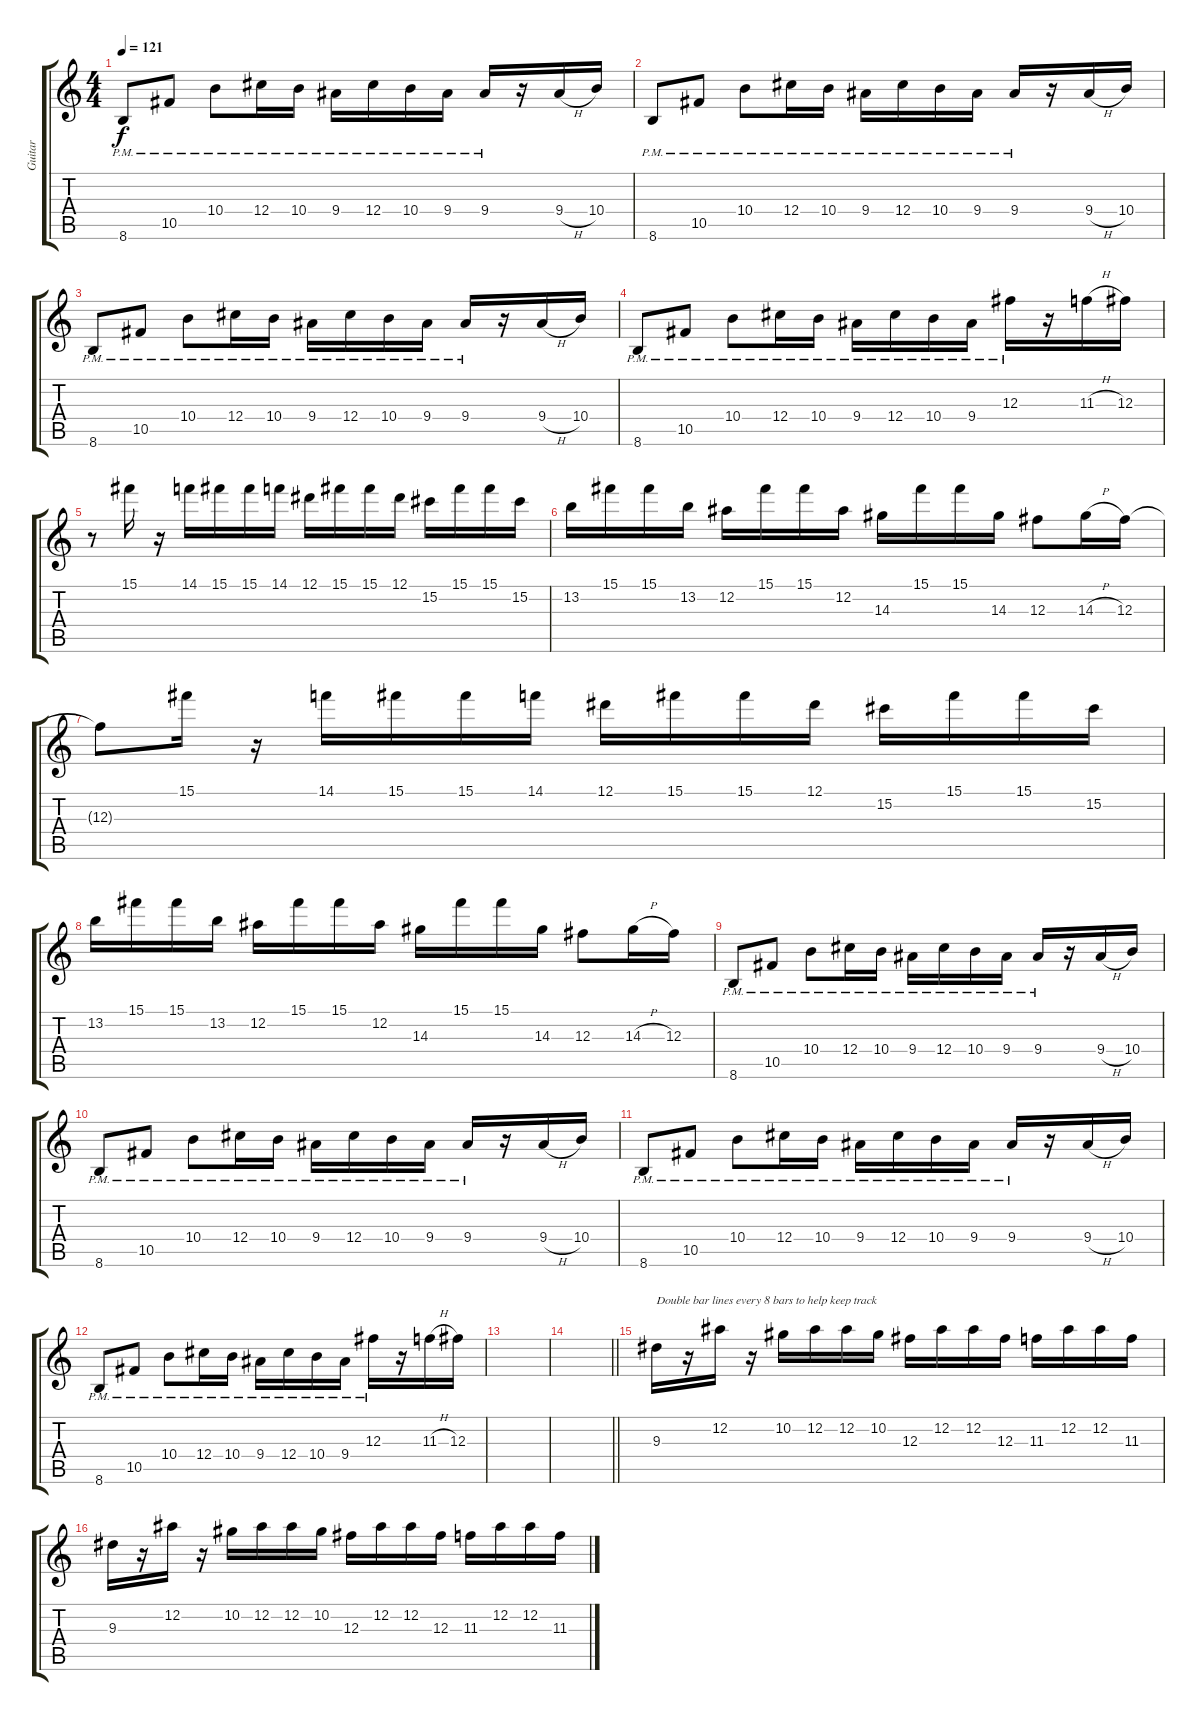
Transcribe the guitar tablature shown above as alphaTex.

\track ("Guitar" "Guitar") {instrument acousticguitarsteel}
\staff {score tabs}
\tuning (Eb4 Bb3 Gb3 Db3 Ab2 Eb2) {hide}
\ts (4 4)
\tempo 121
\clef g2
\ks c
8.6{pm}.8{dy f} 10.5{pm}.8 10.4{pm}.8 12.4{pm}.16 10.4{pm}.16 9.4{pm}.16 12.4{pm}.16 10.4{pm}.16 9.4{pm}.16 9.4{pm}.16 r.16 9.4{h}.16 10.4.16 |
8.6{pm}.8 10.5{pm}.8 10.4{pm}.8 12.4{pm}.16 10.4{pm}.16 9.4{pm}.16 12.4{pm}.16 10.4{pm}.16 9.4{pm}.16 9.4{pm}.16 r.16 9.4{h}.16 10.4.16 |
8.6{pm}.8 10.5{pm}.8 10.4{pm}.8 12.4{pm}.16 10.4{pm}.16 9.4{pm}.16 12.4{pm}.16 10.4{pm}.16 9.4{pm}.16 9.4{pm}.16 r.16 9.4{h}.16 10.4.16 |
8.6{pm}.8 10.5{pm}.8 10.4{pm}.8 12.4{pm}.16 10.4{pm}.16 9.4{pm}.16 12.4{pm}.16 10.4{pm}.16 9.4{pm}.16 12.3{pm}.16 r.16 11.3{h}.16 12.3.16 |
r.8 15.1.16 r.16 14.1.16 15.1.16 15.1.16 14.1.16 12.1.16 15.1.16 15.1.16 12.1.16 15.2.16 15.1.16 15.1.16 15.2.16 |
13.2.16 15.1.16 15.1.16 13.2.16 12.2.16 15.1.16 15.1.16 12.2.16 14.3.16 15.1.16 15.1.16 14.3.16 12.3.8 14.3{h}.16 12.3.16 |
12.3{t}.8 15.1.16 r.16 14.1.16 15.1.16 15.1.16 14.1.16 12.1.16 15.1.16 15.1.16 12.1.16 15.2.16 15.1.16 15.1.16 15.2.16 |
13.2.16 15.1.16 15.1.16 13.2.16 12.2.16 15.1.16 15.1.16 12.2.16 14.3.16 15.1.16 15.1.16 14.3.16 12.3.8 14.3{h}.16 12.3.16 |
8.6{pm}.8 10.5{pm}.8 10.4{pm}.8 12.4{pm}.16 10.4{pm}.16 9.4{pm}.16 12.4{pm}.16 10.4{pm}.16 9.4{pm}.16 9.4{pm}.16 r.16 9.4{h}.16 10.4.16 |
8.6{pm}.8 10.5{pm}.8 10.4{pm}.8 12.4{pm}.16 10.4{pm}.16 9.4{pm}.16 12.4{pm}.16 10.4{pm}.16 9.4{pm}.16 9.4{pm}.16 r.16 9.4{h}.16 10.4.16 |
8.6{pm}.8 10.5{pm}.8 10.4{pm}.8 12.4{pm}.16 10.4{pm}.16 9.4{pm}.16 12.4{pm}.16 10.4{pm}.16 9.4{pm}.16 9.4{pm}.16 r.16 9.4{h}.16 10.4.16 |
8.6{pm}.8 10.5{pm}.8 10.4{pm}.8 12.4{pm}.16 10.4{pm}.16 9.4{pm}.16 12.4{pm}.16 10.4{pm}.16 9.4{pm}.16 12.3{pm}.16 r.16 11.3{h}.16 12.3.16 |
|
\barLineRight lightlight
|
9.3.16{txt "Double bar lines every 8 bars to help keep track"} r.16 12.2.16 r.16 10.2.16 12.2.16 12.2.16 10.2.16 12.3.16 12.2.16 12.2.16 12.3.16 11.3.16 12.2.16 12.2.16 11.3.16 |
9.3.16 r.16 12.2.16 r.16 10.2.16 12.2.16 12.2.16 10.2.16 12.3.16 12.2.16 12.2.16 12.3.16 11.3.16 12.2.16 12.2.16 11.3.16
